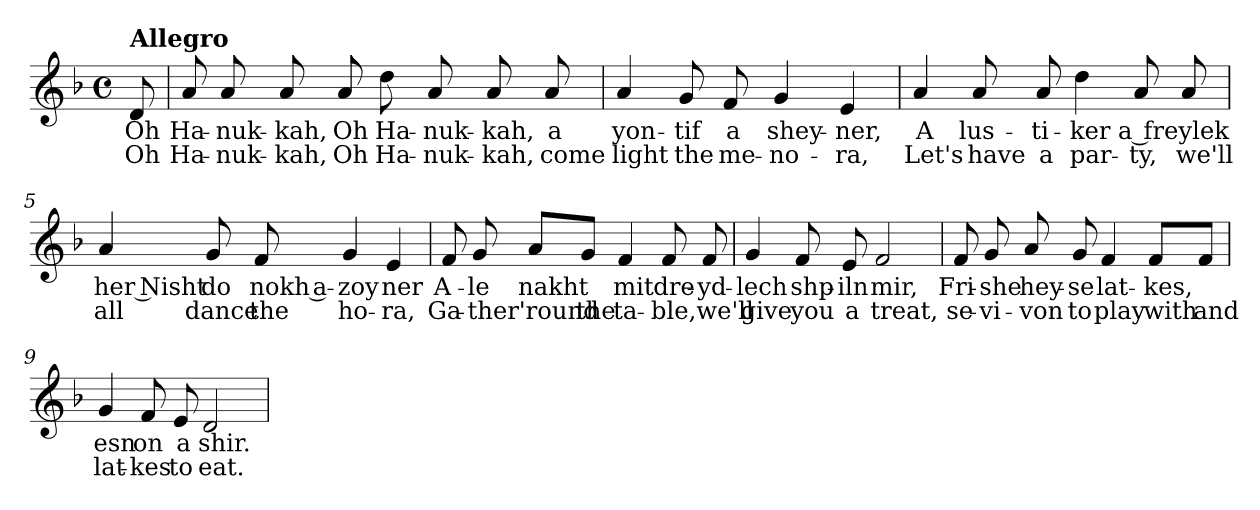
**kern	**text	**text
*part1	*part1	*part1
*staff1	*staff1	*staff1
*clefG2	*	*
*k[b-]	*	*
*F:	*	*
*M4/4	*	*
*met(c)	*	*
=1	=1	=1
!LO:TX:a:B:t=Allegro	!	!
!	!LO:LY:b	!LO:LY:b
8d/	Oh	Oh
=2	=2	=2
!	!LO:LY:b	!LO:LY:b
8a/	Ha-	Ha-
!	!LO:LY:b	!LO:LY:b
8a/	-nuk-	-nuk-
!	!LO:LY:b	!LO:LY:b
8a/	-kah,	-kah,
!	!LO:LY:b	!LO:LY:b
8a/	Oh	Oh
!	!LO:LY:b	!LO:LY:b
8dd\	Ha-	Ha-
!	!LO:LY:b	!LO:LY:b
8a/	-nuk-	-nuk-
!	!LO:LY:b	!LO:LY:b
8a/	-kah,	-kah,
!	!LO:LY:b	!LO:LY:b
8a/	a	come
=3	=3	=3
!	!LO:LY:b	!LO:LY:b
4a/	yon-	light
!	!LO:LY:b	!LO:LY:b
8g/	-tif	the
!	!LO:LY:b	!LO:LY:b
8f/	a	me-
!	!LO:LY:b	!LO:LY:b
4g/	shey-	-no-
!	!LO:LY:b	!LO:LY:b
4e/	-ner,	-ra,
!!LO:LB:g=z
=4	=4	=4
!	!LO:LY:b	!LO:LY:b
4a/	A	Let's
!	!LO:LY:b	!LO:LY:b
8a/	lus-	have
!	!LO:LY:b	!LO:LY:b
8a/	-ti-	a
!	!LO:LY:b	!LO:LY:b
4dd\	-ker	par-
!	!LO:LY:b	!LO:LY:b
8a/	a freylek	-ty,
!	!	!LO:LY:b
8a/	.	we'll
=5	=5	=5
!	!LO:LY:b:rj	!LO:LY:b:rj
4a/	her Nisht	all
!	!LO:LY:b	!LO:LY:b
8g/	do	dance
!	!LO:LY:b	!LO:LY:b
8f/	nokh a-	the
!	!LO:LY:b	!LO:LY:b
4g/	-zoy	ho-
!	!LO:LY:b	!LO:LY:b
4e/	ner	-ra,
=6	=6	=6
!	!LO:LY:b	!LO:LY:b
8f/	A-	Ga-
!	!LO:LY:b	!LO:LY:b
8g/	-le	-ther'round
!	!LO:LY:b	!
8a/L	nakht	.
!	!	!LO:LY:b
8g/J	.	the
!	!LO:LY:b	!LO:LY:b
4f/	mit	ta-
!	!LO:LY:b	!LO:LY:b
8f/	dre-	-ble,we'll
!	!LO:LY:b	!
8f/	-yd-	.
!!LO:LB:g=z
=7	=7	=7
!	!LO:LY:b	!LO:LY:b
4g/	-lech	give
!	!LO:LY:b	!LO:LY:b
8f/	shp-	you
!	!LO:LY:b	!LO:LY:b
8e/	-iln	a
!	!LO:LY:b	!LO:LY:b
2f/	mir,	treat,
=8	=8	=8
!	!LO:LY:b	!LO:LY:b
8f/	Fri-	se-
!	!LO:LY:b	!LO:LY:b
8g/	-she	-vi-
!	!LO:LY:b	!LO:LY:b
8a/	hey-	-von
!	!LO:LY:b	!LO:LY:b
8g/	-se	to
!	!LO:LY:b	!LO:LY:b
4f/	lat-	play
!	!LO:LY:b	!LO:LY:b
8f/L	-kes,	with
!	!	!LO:LY:b
8f/J	.	and
=9	=9	=9
!	!LO:LY:b	!LO:LY:b
4g/	esn	lat-
!	!LO:LY:b	!LO:LY:b
8f/	on	-kes
!	!LO:LY:b	!LO:LY:b
8e/	a	to
!	!LO:LY:b	!LO:LY:b
2d/	shir.	eat.
=	=	=
*-	*-	*-
